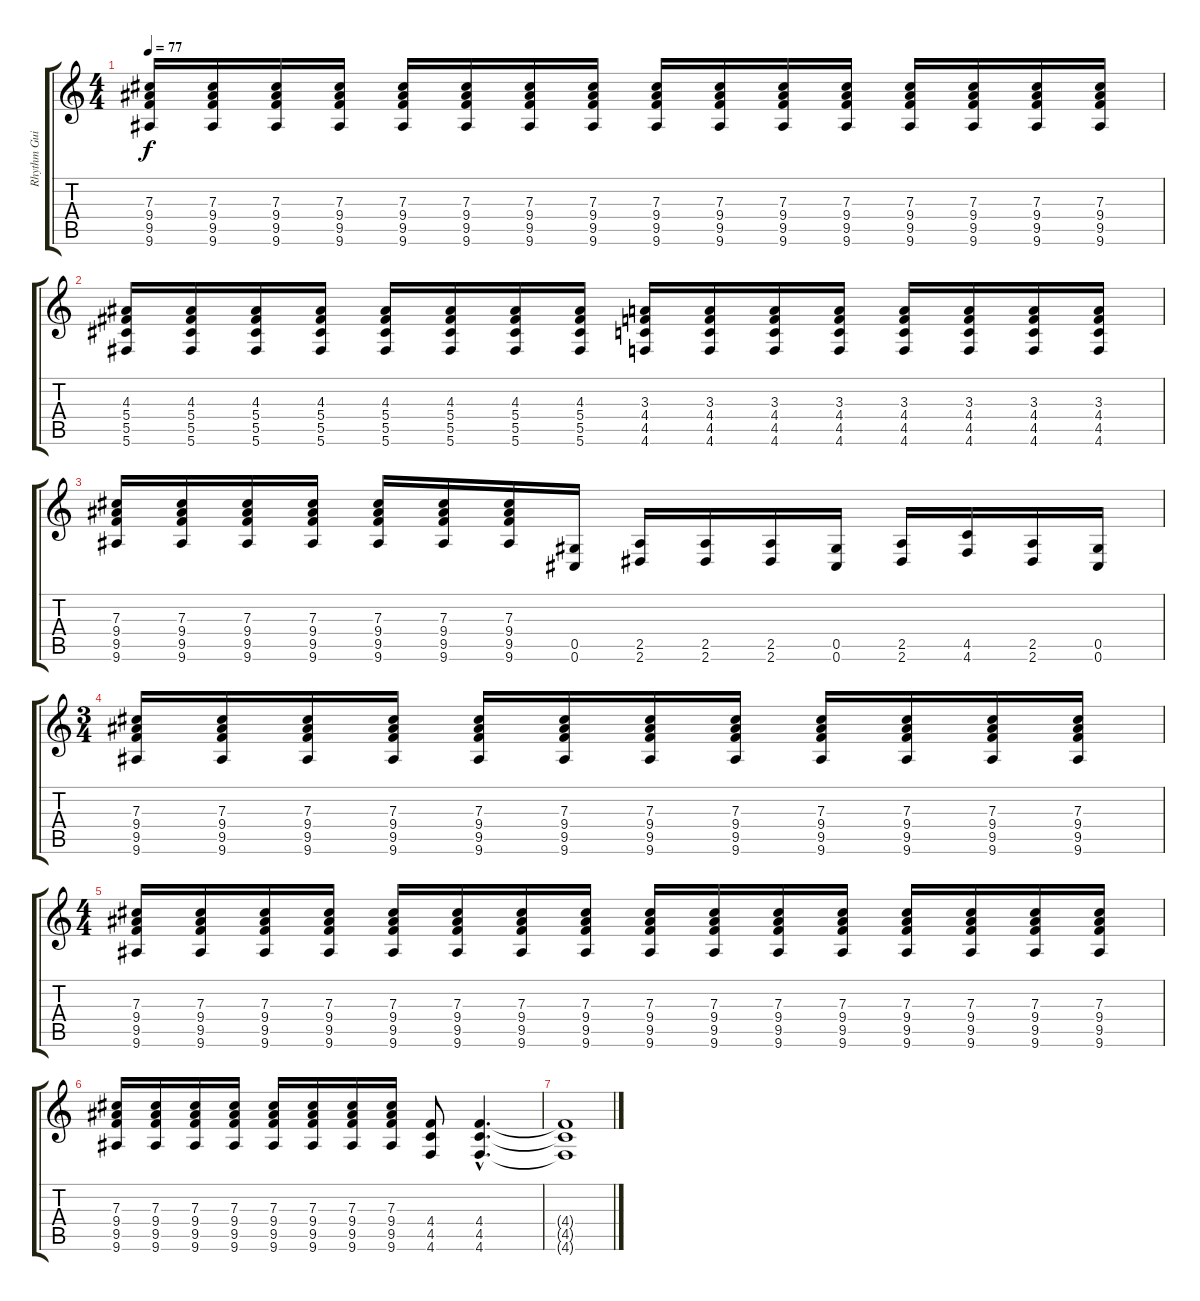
\track ("Rhythm Guitar" "Rhythm Gui") {instrument overdrivenguitar}
\staff {score tabs}
\tuning (Eb4 Bb3 Gb3 Db3 Ab2 Db2) {hide}
\ts (4 4)
\tempo 77
\clef g2
\ks c
(7.3 9.4 9.5 9.6).16{dy f} (7.3 9.4 9.5 9.6).16 (7.3 9.4 9.5 9.6).16 (7.3 9.4 9.5 9.6).16 (7.3 9.4 9.5 9.6).16 (7.3 9.4 9.5 9.6).16 (7.3 9.4 9.5 9.6).16 (7.3 9.4 9.5 9.6).16 (7.3 9.4 9.5 9.6).16 (7.3 9.4 9.5 9.6).16 (7.3 9.4 9.5 9.6).16 (7.3 9.4 9.5 9.6).16 (7.3 9.4 9.5 9.6).16 (7.3 9.4 9.5 9.6).16 (7.3 9.4 9.5 9.6).16 (7.3 9.4 9.5 9.6).16 |
(4.3 5.4 5.5 5.6).16 (4.3 5.4 5.5 5.6).16 (4.3 5.4 5.5 5.6).16 (4.3 5.4 5.5 5.6).16 (4.3 5.4 5.5 5.6).16 (4.3 5.4 5.5 5.6).16 (4.3 5.4 5.5 5.6).16 (4.3 5.4 5.5 5.6).16 (3.3 4.4 4.5 4.6).16 (3.3 4.4 4.5 4.6).16 (3.3 4.4 4.5 4.6).16 (3.3 4.4 4.5 4.6).16 (3.3 4.4 4.5 4.6).16 (3.3 4.4 4.5 4.6).16 (3.3 4.4 4.5 4.6).16 (3.3 4.4 4.5 4.6).16 |
(7.3 9.4 9.5 9.6).16 (7.3 9.4 9.5 9.6).16 (7.3 9.4 9.5 9.6).16 (7.3 9.4 9.5 9.6).16 (7.3 9.4 9.5 9.6).16 (7.3 9.4 9.5 9.6).16 (7.3 9.4 9.5 9.6).16 (0.5 0.6).16 (2.5 2.6).16 (2.5 2.6).16 (2.5 2.6).16 (0.5 0.6).16 (2.5 2.6).16 (4.5 4.6).16 (2.5 2.6).16 (0.5 0.6).16 |
\ts (3 4)
(7.3 9.4 9.5 9.6).16 (7.3 9.4 9.5 9.6).16 (7.3 9.4 9.5 9.6).16 (7.3 9.4 9.5 9.6).16 (7.3 9.4 9.5 9.6).16 (7.3 9.4 9.5 9.6).16 (7.3 9.4 9.5 9.6).16 (7.3 9.4 9.5 9.6).16 (7.3 9.4 9.5 9.6).16 (7.3 9.4 9.5 9.6).16 (7.3 9.4 9.5 9.6).16 (7.3 9.4 9.5 9.6).16 |
\ts (4 4)
(7.3 9.4 9.5 9.6).16 (7.3 9.4 9.5 9.6).16 (7.3 9.4 9.5 9.6).16 (7.3 9.4 9.5 9.6).16 (7.3 9.4 9.5 9.6).16 (7.3 9.4 9.5 9.6).16 (7.3 9.4 9.5 9.6).16 (7.3 9.4 9.5 9.6).16 (7.3 9.4 9.5 9.6).16 (7.3 9.4 9.5 9.6).16 (7.3 9.4 9.5 9.6).16 (7.3 9.4 9.5 9.6).16 (7.3 9.4 9.5 9.6).16 (7.3 9.4 9.5 9.6).16 (7.3 9.4 9.5 9.6).16 (7.3 9.4 9.5 9.6).16 |
(7.3 9.4 9.5 9.6).16 (7.3 9.4 9.5 9.6).16 (7.3 9.4 9.5 9.6).16 (7.3 9.4 9.5 9.6).16 (7.3 9.4 9.5 9.6).16 (7.3 9.4 9.5 9.6).16 (7.3 9.4 9.5 9.6).16 (7.3 9.4 9.5 9.6).16 (4.4 4.5 4.6).8 (4.4{hac} 4.5{hac} 4.6{hac}).4{d} |
(4.4{t} 4.5{t} 4.6{t}).1
